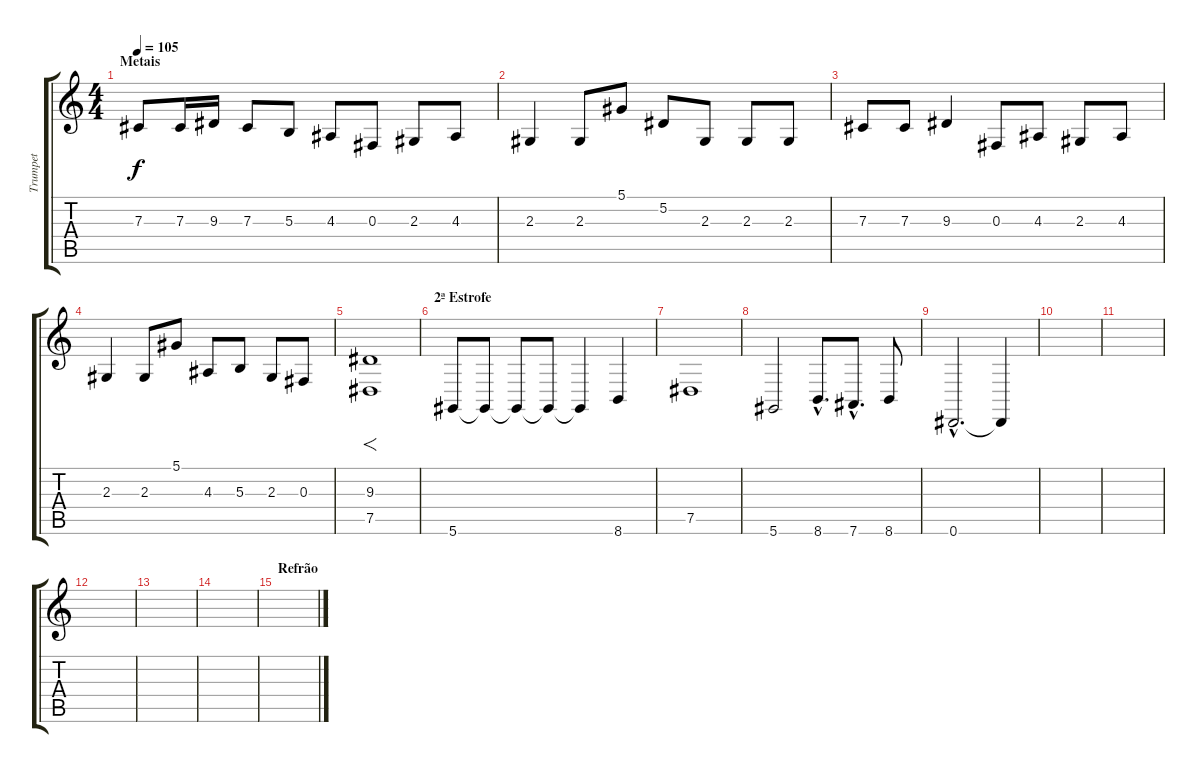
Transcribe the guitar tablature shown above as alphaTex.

\track ("Trumpet" "Trumpet") {instrument trumpet}
\staff {score tabs}
\tuning (Eb4 Bb3 Gb3 Db3 Ab2 Eb2) {hide}
\ts (4 4)
\section ("" "Metais")
\tempo 105
\clef g2
\ks c
7.3.8{dy f} 7.3.16 9.3.16 7.3.8 5.3.8 4.3.8 0.3.8 2.3.8 4.3.8 |
2.3.4 2.3.8 5.1.8 5.2.8 2.3.8 2.3.8 2.3.8 |
7.3.8 7.3.8 9.3.4 0.3.8 4.3.8 2.3.8 4.3.8 |
2.3.4 2.3.8 5.1.8 4.3.8 5.3.8 2.3.8 0.3.8 |
(9.3 7.5).1{f} |
\section ("" "2ª Estrofe")
5.6.8 5.6{t}.8 5.6{t}.8 5.6{t}.8 5.6{t}.4 8.6.4 |
7.5.1 |
5.6.2 8.6{hac}.8{d} 7.6{hac}.8{d} 8.6.8 |
0.6{hac}.2{d} 0.6{t}.4 |
|
|
|
|
|
\section ("" "Refrão")
